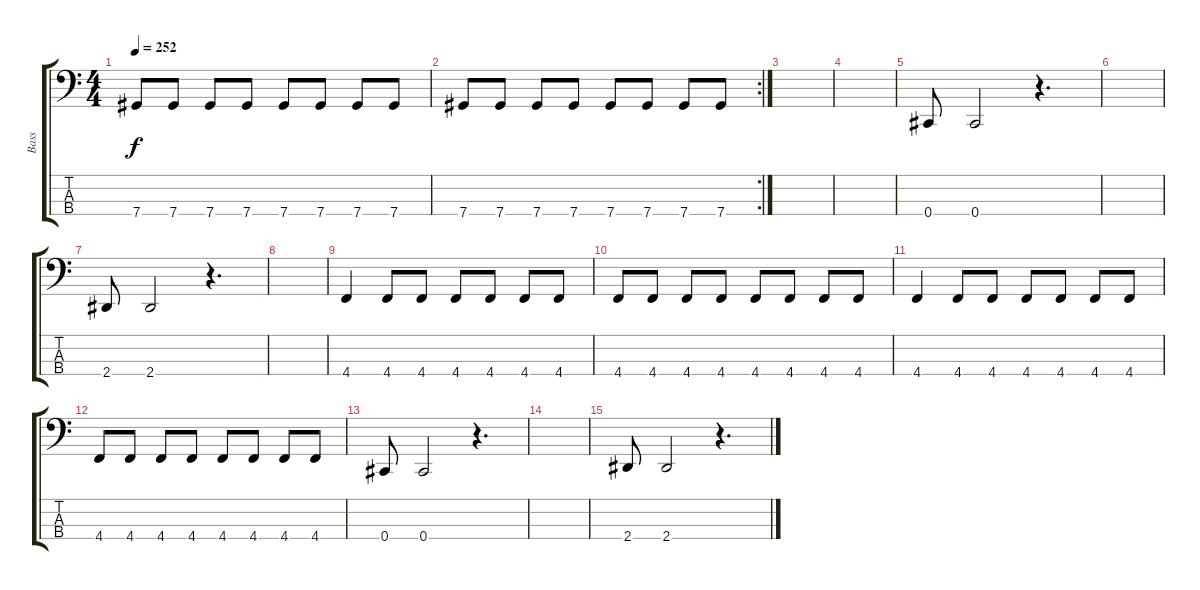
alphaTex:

\track ("Bass" "Bass") {instrument electricbasspick}
\staff {score tabs}
\tuning (Gb2 Db2 Ab1 Db1) {hide}
\ts (4 4)
\tempo 252
\clef f4
\ks c
7.4.8{dy f} 7.4.8 7.4.8 7.4.8 7.4.8 7.4.8 7.4.8 7.4.8 |
\rc 2
7.4.8 7.4.8 7.4.8 7.4.8 7.4.8 7.4.8 7.4.8 7.4.8 |
|
|
0.4.8 0.4.2 r.4{d} |
|
2.4.8 2.4.2 r.4{d} |
|
4.4.4 4.4.8 4.4.8 4.4.8 4.4.8 4.4.8 4.4.8 |
4.4.8 4.4.8 4.4.8 4.4.8 4.4.8 4.4.8 4.4.8 4.4.8 |
4.4.4 4.4.8 4.4.8 4.4.8 4.4.8 4.4.8 4.4.8 |
4.4.8 4.4.8 4.4.8 4.4.8 4.4.8 4.4.8 4.4.8 4.4.8 |
0.4.8 0.4.2 r.4{d} |
|
2.4.8 2.4.2 r.4{d}
